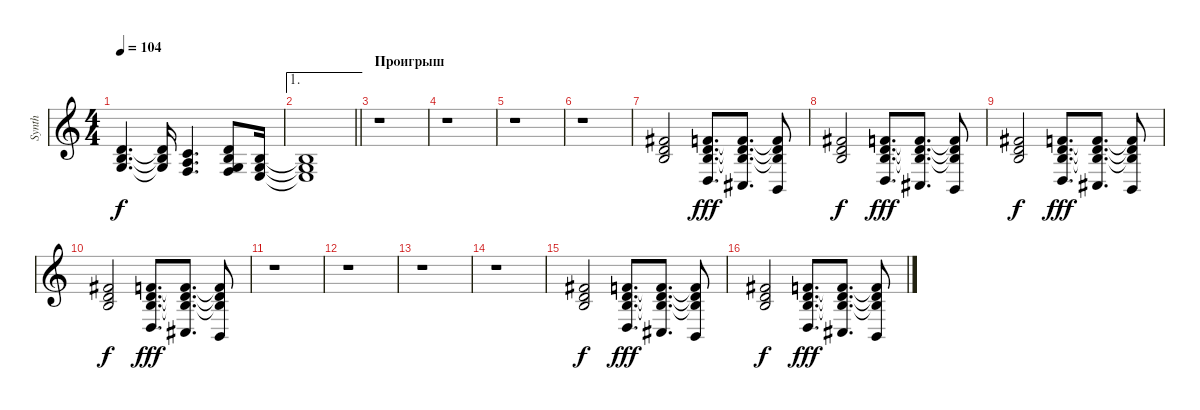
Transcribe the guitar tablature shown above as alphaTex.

\track ("Synth" "Synth") {instrument lead6voice}
\staff {score}
\tuning (E4 B3 G3 D3 A2 E2) {hide}
\ts (4 4)
\tempo 104
\clef g2
\ks c
(3.2{t} 4.3{t} 5.4{t}).4{d dy f} (3.2{t} 4.3{t} 5.4{t}).16 (1.2 2.3 3.4).4{d} (3.2 4.3 5.4 8.5).8 (0.2 0.3 2.4).16 |
\ae 1
\barLineRight lightlight
(0.2{t} 0.3{t} 2.4{t}).1 |
\section ("" "Проигрыш")
r.1 |
r.1 |
r.1 |
r.1 |
(2.1 3.2 4.3).2 (1.1 3.2 4.3 0.4).8{d dy fff} (1.1{t} 3.2{t} 4.3{t} 4.5).8{d} (1.1{t} 3.2{t} 4.3{t} 2.5).8 |
(2.1 3.2 4.3).2{dy f} (1.1 3.2 4.3 0.4).8{d dy fff} (1.1{t} 3.2{t} 4.3{t} 4.5).8{d} (1.1{t} 3.2{t} 4.3{t} 2.5).8 |
(2.1 3.2 4.3).2{dy f} (1.1 3.2 4.3 0.4).8{d dy fff} (1.1{t} 3.2{t} 4.3{t} 4.5).8{d} (1.1{t} 3.2{t} 4.3{t} 2.5).8 |
(2.1 3.2 4.3).2{dy f} (1.1 3.2 4.3 0.4).8{d dy fff} (1.1{t} 3.2{t} 4.3{t} 4.5).8{d} (1.1{t} 3.2{t} 4.3{t} 2.5).8 |
r.1 |
r.1 |
r.1 |
r.1 |
(2.1 3.2 4.3).2{dy f} (1.1 3.2 4.3 0.4).8{d dy fff} (1.1{t} 3.2{t} 4.3{t} 4.5).8{d} (1.1{t} 3.2{t} 4.3{t} 2.5).8 |
(2.1 3.2 4.3).2{dy f} (1.1 3.2 4.3 0.4).8{d dy fff} (1.1{t} 3.2{t} 4.3{t} 4.5).8{d} (1.1{t} 3.2{t} 4.3{t} 2.5).8
